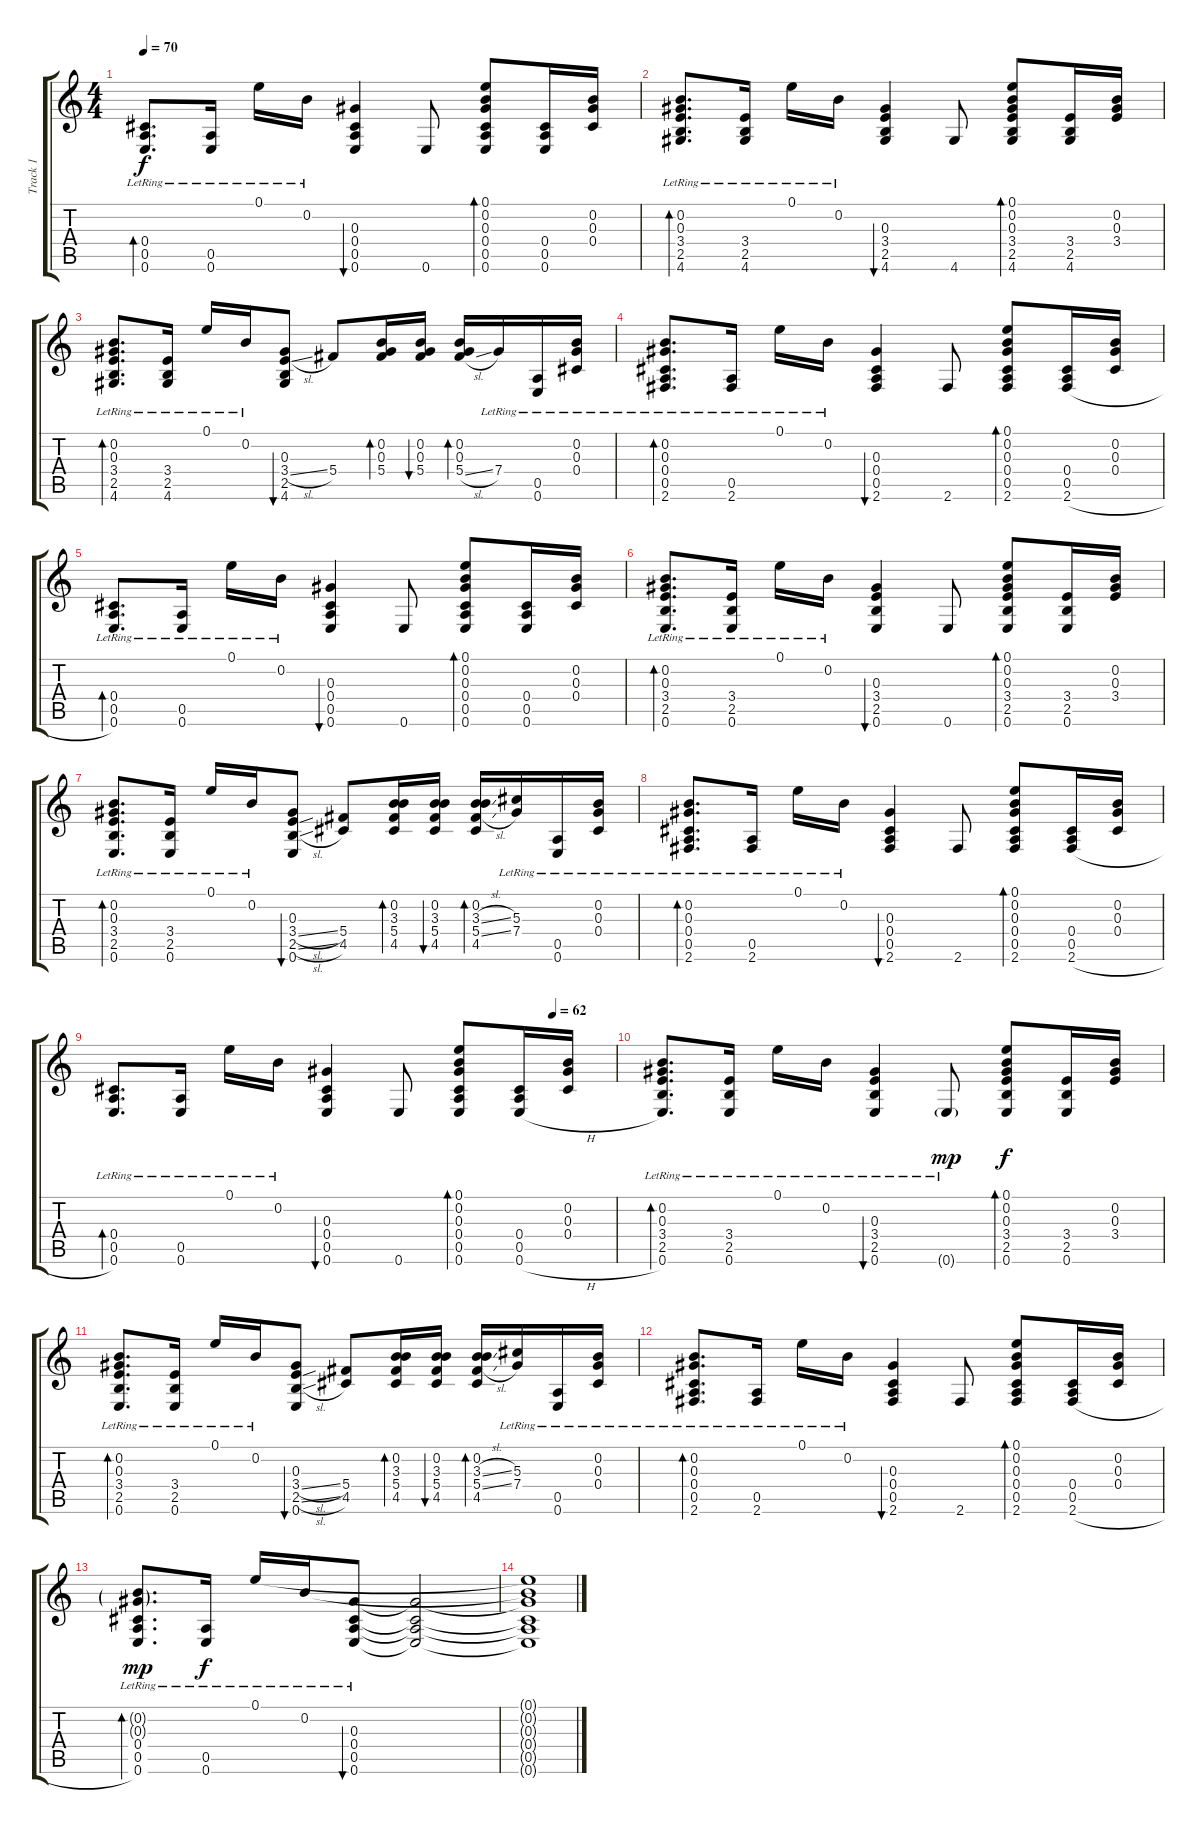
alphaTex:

\track ("Track 1" "Track 1") {instrument acousticguitarnylon}
\staff {score tabs}
\tuning (E4 B3 Ab3 Db3 A2 E2) {hide}
\ts (4 4)
\tempo 70
\clef g2
\ks c
(0.4{lr} 0.5{lr} 0.6{lr}).8{d bd 30 dy f} (0.5{lr} 0.6{lr}).16 0.1{lr}.16 0.2{lr}.16 (0.3 0.4 0.5 0.6).4{bu 30} 0.6.8 (0.1 0.2 0.3 0.4 0.5 0.6).8{bd 30} (0.4 0.5 0.6).16 (0.2 0.3 0.4).16 |
(0.2{lr} 0.3{lr} 3.4{lr} 2.5{lr} 4.6{lr}).8{d bd 30} (3.4{lr} 2.5{lr} 4.6{lr}).16 0.1{lr}.16 0.2{lr}.16 (0.3 3.4 2.5 4.6).4{bu 30} 4.6.8 (0.1 0.2 0.3 3.4 2.5 4.6).8{bd 30} (3.4 2.5 4.6).16 (0.2 0.3 3.4).16 |
(0.2{lr} 0.3{lr} 3.4{lr} 2.5{lr} 4.6{lr}).8{d bd 30} (3.4{lr} 2.5{lr} 4.6{lr}).16 0.1{lr}.16 0.2{lr}.16 (0.3 3.4{sl} 2.5 4.6).8{bu 30} 5.4.8 (0.2 0.3 5.4).16{bd 30} (0.2 0.3 5.4).16{bu 30} (0.2 0.3 5.4{sl}).16{bd 30} 7.4{lr}.16 (0.5{lr} 0.6{lr}).16 (0.2{lr} 0.3{lr} 0.4).16 |
(0.2{lr} 0.3{lr} 0.4{lr} 0.5{lr} 2.6{lr}).8{d bd 30} (0.5{lr} 2.6{lr}).16 0.1{lr}.16 0.2{lr}.16 (0.3 0.4 0.5 2.6).4{bu 30} 2.6.8 (0.1 0.2 0.3 0.4 0.5 2.6).8{bd 30} (0.4 0.5 2.6{h}).16 (0.2 0.3 0.4).16 |
(0.4{lr} 0.5{lr} 0.6{lr}).8{d bd 30} (0.5{lr} 0.6{lr}).16 0.1{lr}.16 0.2{lr}.16 (0.3 0.4 0.5 0.6).4{bu 30} 0.6.8 (0.1 0.2 0.3 0.4 0.5 0.6).8{bd 30} (0.4 0.5 0.6).16 (0.2 0.3 0.4).16 |
(0.2{lr} 0.3{lr} 3.4{lr} 2.5{lr} 0.6{lr}).8{d bd 30 volume 15} (3.4{lr} 2.5{lr} 0.6{lr}).16 0.1{lr}.16 0.2{lr}.16 (0.3 3.4 2.5 0.6).4{bu 30} 0.6.8 (0.1 0.2 0.3 3.4 2.5 0.6).8{bd 30} (3.4 2.5 0.6).16 (0.2 0.3 3.4).16 |
(0.2{lr} 0.3{lr} 3.4{lr} 2.5{lr} 0.6{lr}).8{d bd 30} (3.4{lr} 2.5{lr} 0.6{lr}).16 0.1{lr}.16 0.2{lr}.16 (0.3 3.4{sl} 2.5{sl} 0.6).8{bu 30} (5.4 4.5).8 (0.2 3.3 5.4 4.5).16{bd 30} (0.2 3.3 5.4 4.5).16{bu 30} (0.2 3.3{sl} 5.4{sl} 4.5).16{bd 30} (5.3 7.4{lr}).16 (0.5{lr} 0.6{lr}).16 (0.2{lr} 0.3{lr} 0.4).16 |
(0.2{lr} 0.3{lr} 0.4{lr} 0.5{lr} 2.6{lr}).8{d bd 30} (0.5{lr} 2.6{lr}).16 0.1{lr}.16 0.2{lr}.16 (0.3 0.4 0.5 2.6).4{bu 30} 2.6.8 (0.1 0.2 0.3 0.4 0.5 2.6).8{bd 30} (0.4 0.5 2.6{h}).16 (0.2 0.3 0.4).16 |
\tempo (62 0.875)
(0.4{lr} 0.5{lr} 0.6{lr}).8{d bd 30} (0.5{lr} 0.6{lr}).16 0.1{lr}.16 0.2{lr}.16 (0.3 0.4 0.5 0.6).4{bu 30} 0.6.8 (0.1 0.2 0.3 0.4 0.5 0.6).8{bd 30} (0.4 0.5 0.6{h}).16{volume 10} (0.2 0.3 0.4).16 |
(0.2{lr} 0.3{lr} 3.4{lr} 2.5{lr} 0.6{lr}).8{d bd 30} (3.4{lr} 2.5{lr} 0.6{lr}).16 0.1{lr}.16 0.2{lr}.16 (0.3{lr} 3.4{lr} 2.5{lr} 0.6{lr}).4{bu 30} 0.6{g lr}.8{dy mp} (0.1 0.2 0.3 3.4 2.5 0.6).8{bd 30 dy f} (3.4 2.5 0.6).16 (0.2 0.3 3.4).16 |
(0.2{lr} 0.3{lr} 3.4{lr} 2.5{lr} 0.6{lr}).8{d bd 30} (3.4{lr} 2.5{lr} 0.6{lr}).16 0.1{lr}.16 0.2{lr}.16 (0.3 3.4{sl} 2.5{sl} 0.6).8{bu 30} (5.4 4.5).8 (0.2 3.3 5.4 4.5).16{bd 30} (0.2 3.3 5.4 4.5).16{bu 30} (0.2 3.3{sl} 5.4{sl} 4.5).16{bd 30} (5.3 7.4{lr}).16 (0.5{lr} 0.6{lr}).16 (0.2{lr} 0.3{lr} 0.4).16 |
(0.2{lr} 0.3{lr} 0.4{lr} 0.5{lr} 2.6{lr}).8{d bd 30} (0.5{lr} 2.6{lr}).16 0.1{lr}.16 0.2{lr}.16 (0.3 0.4 0.5 2.6).4{bu 30} 2.6.8 (0.1 0.2 0.3 0.4 0.5 2.6).8{bd 30} (0.4 0.5 2.6{h}).16 (0.2 0.3 0.4).16 |
(0.2{g} 0.3{g} 0.4{lr} 0.5{lr} 0.6{lr}).8{d bd 60 dy mp} (0.5{lr} 0.6{lr}).16{dy f} 0.1{lr}.16 0.2{lr}.16 (0.3{lr} 0.4{lr} 0.5{lr} 0.6{lr}).8{bu 60} (0.3{t} 0.4{t} 0.5{t} 0.6{t}).2 |
(0.1{t} 0.2{t} 0.3{t} 0.4{t} 0.5{t} 0.6{t}).1
